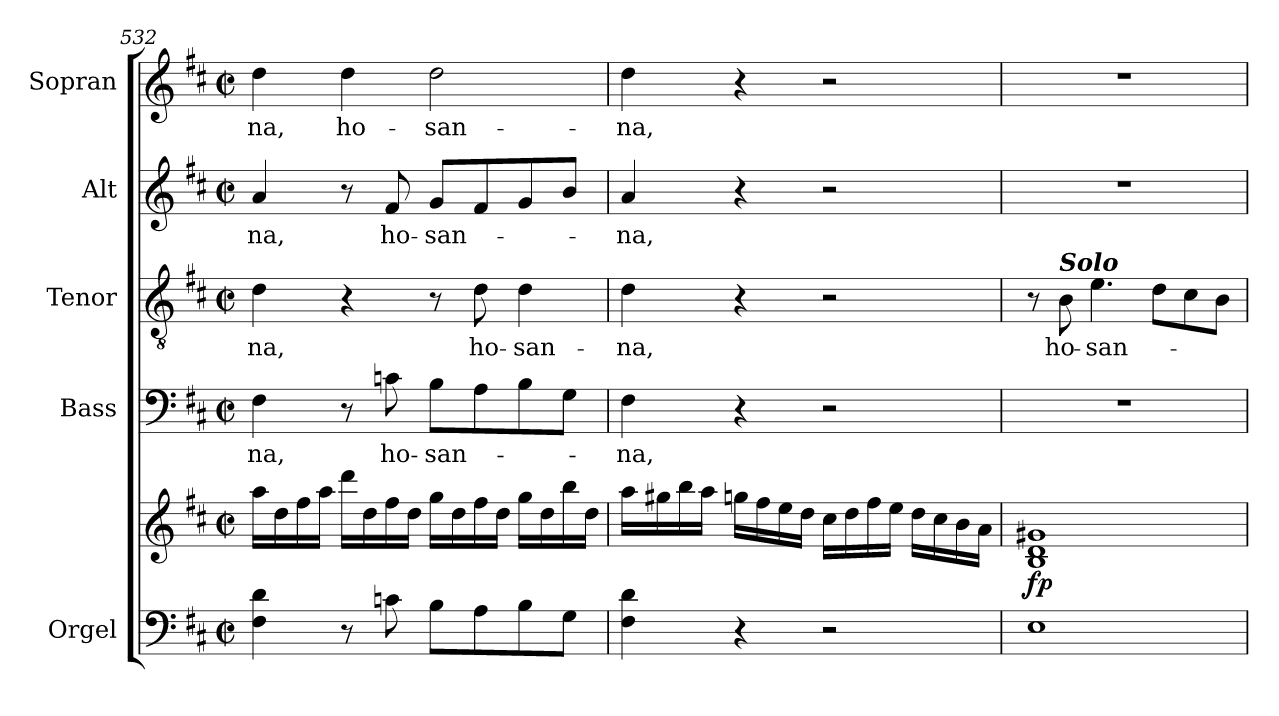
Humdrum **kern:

**kern	**kern	**dynam	**kern	**text	**kern	**text	**kern	**text	**kern	**text
*part5	*part5	*part5	*part4	*part4	*part3	*part3	*part2	*part2	*part1	*part1
*staff6	*staff5	*staff5/6	*staff4	*staff4	*staff3	*staff3	*staff2	*staff2	*staff1	*staff1
*I"Orgel	*	*	*I"Bass	*	*I"Tenor	*	*I"Alt	*	*I"Sopran	*
*I'Org.	*	*	*I'B.	*	*I'T.	*	*I'A.	*	*I'S.	*
*clefF4	*clefG2	*	*clefF4	*	*clefGv2	*	*clefG2	*	*clefG2	*
*k[f#c#]	*k[f#c#]	*	*k[f#c#]	*	*k[f#c#]	*	*k[f#c#]	*	*k[f#c#]	*
*D:	*D:	*	*D:	*	*D:	*	*D:	*	*D:	*
*M2/2	*M2/2	*	*M2/2	*	*M2/2	*	*M2/2	*	*M2/2	*
*met(c|)	*met(c|)	*	*met(c|)	*	*met(c|)	*	*met(c|)	*	*met(c|)	*
=532	=532	=532	=532	=532	=532	=532	=532	=532	=532	=532
!	!	!	!	!LO:LY:b	!	!LO:LY:b	!	!LO:LY:b	!	!LO:LY:b
4F#\ 4d\	16aa\LL	.	4F#\	-na,	4d\	-na,	4a/	-na,	4dd\	-na,
.	16dd\	.	.	.	.	.	.	.	.	.
.	16ff#\	.	.	.	.	.	.	.	.	.
.	16aa\JJ	.	.	.	.	.	.	.	.	.
!	!	!	!	!	!	!	!	!	!	!LO:LY:b
8r	16ddd\LL	.	8r	.	4r	.	8r	.	4dd\	ho-
.	16dd\	.	.	.	.	.	.	.	.	.
!	!	!	!	!LO:LY:b	!	!	!	!LO:LY:b	!	!
8cn\	16ff#\	.	8cn\	ho-	.	.	8f#/	ho-	.	.
.	16dd\JJ	.	.	.	.	.	.	.	.	.
!	!	!	!	!LO:LY:b	!	!	!	!LO:LY:b	!	!LO:LY:b
8B\L	16gg\LL	.	8B\L	-san-	8r	.	8g/L	-san-	2dd\	-san-
.	16dd\	.	.	.	.	.	.	.	.	.
!	!	!	!	!	!	!LO:LY:b	!	!	!	!
8A\	16ff#\	.	8A\	.	8d\	ho-	8f#/	.	.	.
.	16dd\JJ	.	.	.	.	.	.	.	.	.
!	!	!	!	!	!	!LO:LY:b	!	!	!	!
8B\	16gg\LL	.	8B\	.	4d\	-san-	8g/	.	.	.
.	16dd\	.	.	.	.	.	.	.	.	.
8G\J	16bb\	.	8G\J	.	.	.	8b/J	.	.	.
.	16dd\JJ	.	.	.	.	.	.	.	.	.
=533	=533	=533	=533	=533	=533	=533	=533	=533	=533	=533
!	!	!	!	!LO:LY:b	!	!LO:LY:b	!	!LO:LY:b	!	!LO:LY:b
4F#\ 4d\	16aa\LL	.	4F#\	-na,	4d\	-na,	4a/	-na,	4dd\	-na,
.	16gg#X\	.	.	.	.	.	.	.	.	.
.	16bb\	.	.	.	.	.	.	.	.	.
.	16aa\JJ	.	.	.	.	.	.	.	.	.
4r	16ggn\LL	.	4r	.	4r	.	4r	.	4r	.
.	16ff#\	.	.	.	.	.	.	.	.	.
.	16ee\	.	.	.	.	.	.	.	.	.
.	16dd\JJ	.	.	.	.	.	.	.	.	.
2r	16cc#\LL	.	2r	.	2r	.	2r	.	2r	.
.	16dd\	.	.	.	.	.	.	.	.	.
.	16ff#\	.	.	.	.	.	.	.	.	.
.	16ee\JJ	.	.	.	.	.	.	.	.	.
.	16dd\LL	.	.	.	.	.	.	.	.	.
.	16cc#\	.	.	.	.	.	.	.	.	.
.	16b\	.	.	.	.	.	.	.	.	.
.	16a\JJ	.	.	.	.	.	.	.	.	.
=534	=534	=534	=534	=534	=534	=534	=534	=534	=534	=534
!	!	!LO:DY:b	!	!	!	!	!	!	!	!
1E	1B 1d 1g#X	fp	1r	.	8r	.	1r	.	1r	.
!	!	!	!	!	!LO:TX:a:Bi:t=Solo	!	!	!	!	!
!	!	!	!	!	!	!LO:LY:b	!	!	!	!
.	.	.	.	.	8B\	ho-	.	.	.	.
!	!	!	!	!	!	!LO:LY:b	!	!	!	!
.	.	.	.	.	4.e\	-san-	.	.	.	.
.	.	.	.	.	8d\L	.	.	.	.	.
.	.	.	.	.	8c#\	.	.	.	.	.
.	.	.	.	.	8B\J	.	.	.	.	.
=	=	=	=	=	=	=	=	=	=	=
*-	*-	*-	*-	*-	*-	*-	*-	*-	*-	*-
